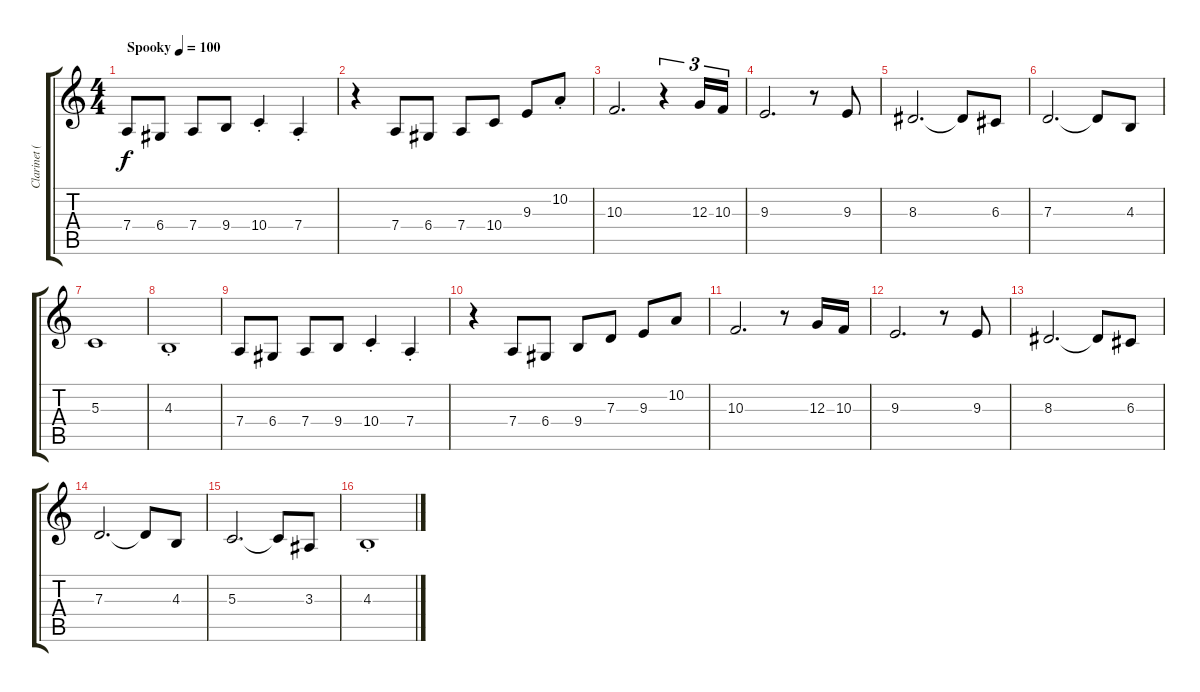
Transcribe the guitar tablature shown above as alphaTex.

\track ("Clarinet (Main Tune)" "Clarinet (") {instrument clarinet}
\staff {score tabs}
\tuning (E4 B3 G3 D3 A2 D2) {hide}
\ts (4 4)
\tempo (100 "Spooky")
\clef g2
\ks aminor
7.4.8{dy f instrument clarinet} 6.4.8 7.4.8 9.4.8 10.4{st}.4 7.4{st}.4 |
r.4 7.4.8 6.4.8 7.4.8 10.4.8 9.3.8 10.2{st}.8 |
10.3.2{d} r.4{tu (3 2)} 12.3.16{tu (3 2)} 10.3.16{tu (3 2)} |
9.3.2{d} r.8 9.3.8 |
8.3.2{d} 8.3{t}.8 6.3.8 |
7.3.2{d} 7.3{t}.8 4.3.8 |
5.3.1 |
4.3{st}.1 |
7.4.8 6.4.8 7.4.8 9.4.8 10.4{st}.4 7.4{st}.4 |
r.4 7.4.8 6.4.8 9.4.8 7.3.8 9.3.8 10.2.8 |
10.3.2{d} r.8 12.3.16 10.3.16 |
9.3.2{d} r.8 9.3.8 |
8.3.2{d} 8.3{t}.8 6.3.8 |
7.3.2{d} 7.3{t}.8 4.3.8 |
5.3.2{d} 5.3{t}.8 3.3.8 |
4.3{st}.1
